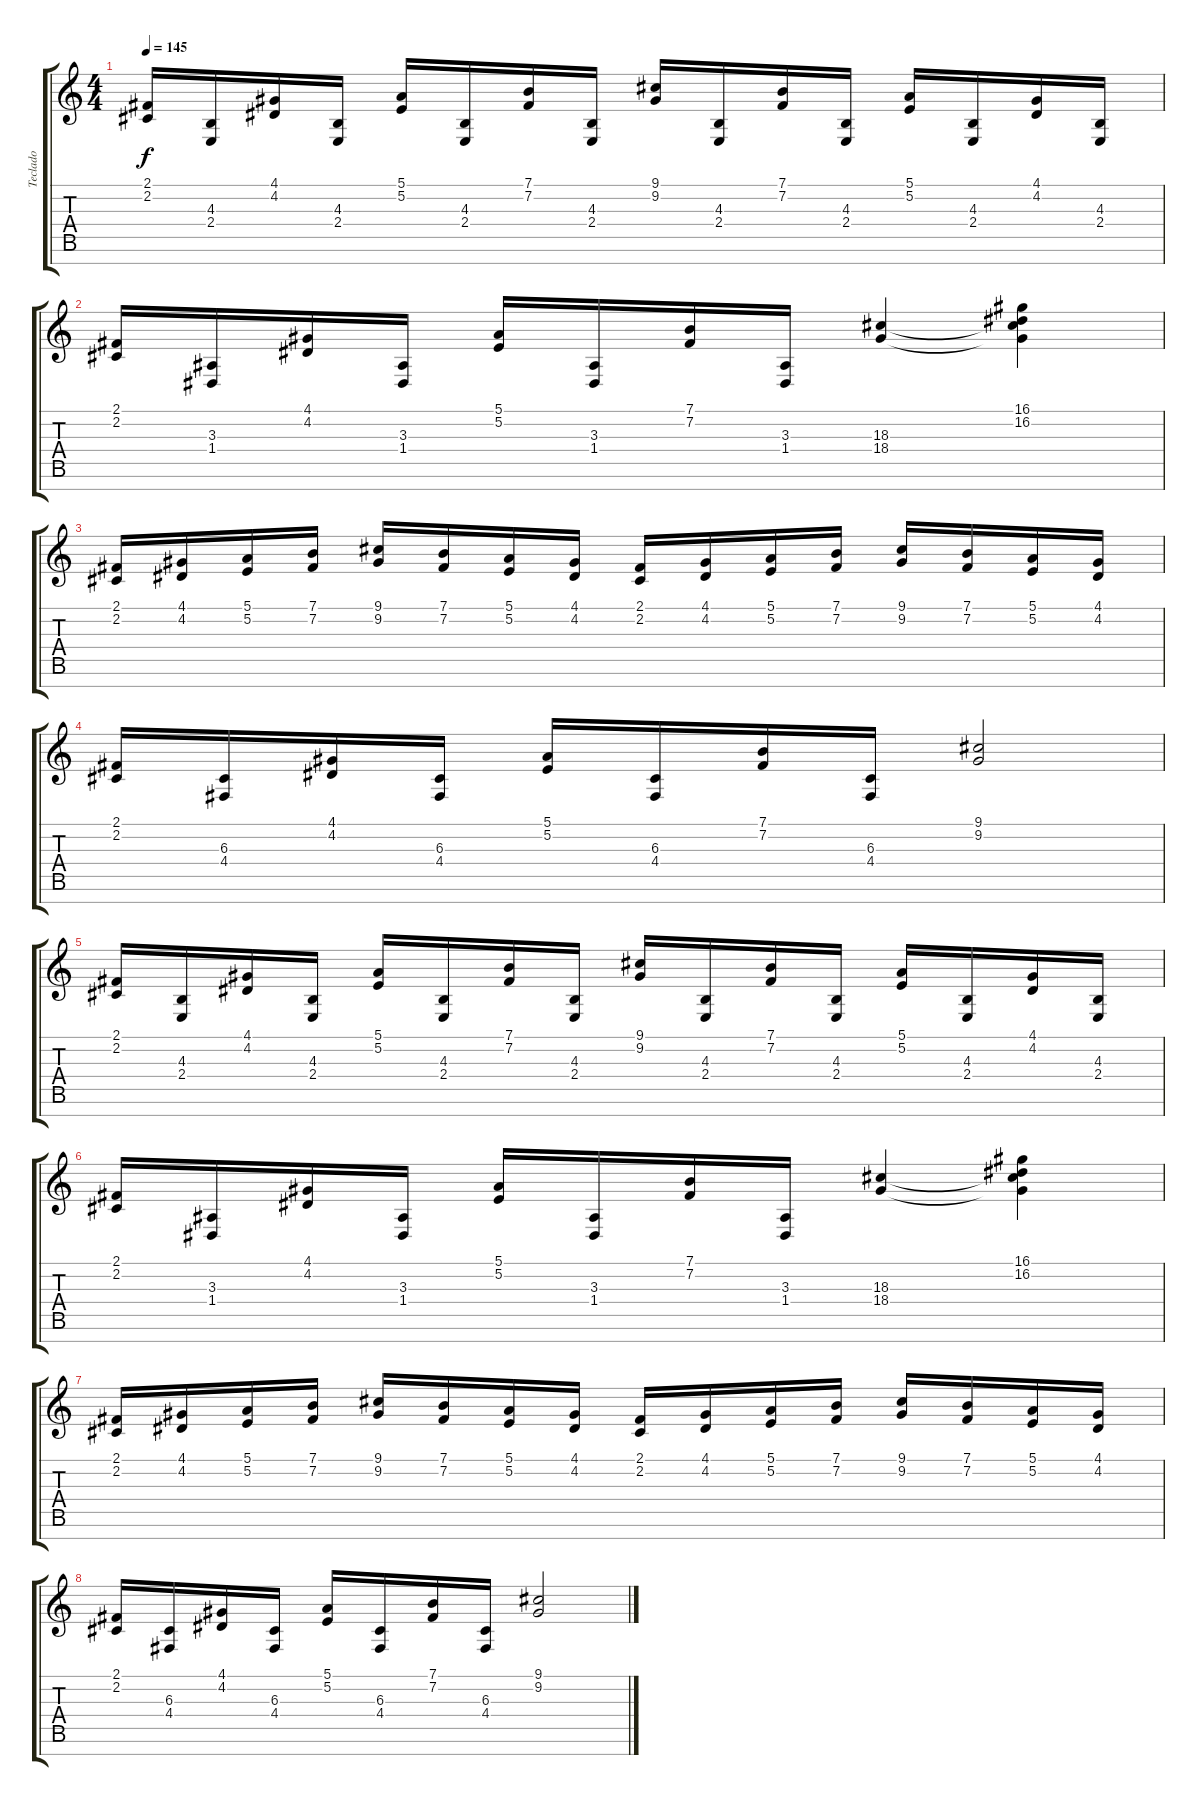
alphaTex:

\track ("Teclado" "Teclado") {instrument stringensemble1}
\staff {score tabs}
\tuning (E4 B3 G3 D3 A2 E2 B1) {hide}
\ts (4 4)
\tempo 145
\clef g2
\ks c
(2.1 2.2).16{dy f} (4.3 2.4).16 (4.1 4.2).16 (4.3 2.4).16 (5.1 5.2).16 (4.3 2.4).16 (7.1 7.2).16 (4.3 2.4).16 (9.1 9.2).16 (4.3 2.4).16 (7.1 7.2).16 (4.3 2.4).16 (5.1 5.2).16 (4.3 2.4).16 (4.1 4.2).16 (4.3 2.4).16 |
(2.1 2.2).16 (3.3 1.4).16 (4.1 4.2).16 (3.3 1.4).16 (5.1 5.2).16 (3.3 1.4).16 (7.1 7.2).16 (3.3 1.4).16 (18.3 18.4).4 (16.1 16.2 18.3{t} 18.4{t}).4 |
(2.1 2.2).16 (4.1 4.2).16 (5.1 5.2).16 (7.1 7.2).16 (9.1 9.2).16 (7.1 7.2).16 (5.1 5.2).16 (4.1 4.2).16 (2.1 2.2).16 (4.1 4.2).16 (5.1 5.2).16 (7.1 7.2).16 (9.1 9.2).16 (7.1 7.2).16 (5.1 5.2).16 (4.1 4.2).16 |
(2.1 2.2).16 (6.3 4.4).16 (4.1 4.2).16 (6.3 4.4).16 (5.1 5.2).16 (6.3 4.4).16 (7.1 7.2).16 (6.3 4.4).16 (9.1 9.2).2 |
(2.1 2.2).16 (4.3 2.4).16 (4.1 4.2).16 (4.3 2.4).16 (5.1 5.2).16 (4.3 2.4).16 (7.1 7.2).16 (4.3 2.4).16 (9.1 9.2).16 (4.3 2.4).16 (7.1 7.2).16 (4.3 2.4).16 (5.1 5.2).16 (4.3 2.4).16 (4.1 4.2).16 (4.3 2.4).16 |
(2.1 2.2).16 (3.3 1.4).16 (4.1 4.2).16 (3.3 1.4).16 (5.1 5.2).16 (3.3 1.4).16 (7.1 7.2).16 (3.3 1.4).16 (18.3 18.4).4 (16.1 16.2 18.3{t} 18.4{t}).4 |
(2.1 2.2).16 (4.1 4.2).16 (5.1 5.2).16 (7.1 7.2).16 (9.1 9.2).16 (7.1 7.2).16 (5.1 5.2).16 (4.1 4.2).16 (2.1 2.2).16 (4.1 4.2).16 (5.1 5.2).16 (7.1 7.2).16 (9.1 9.2).16 (7.1 7.2).16 (5.1 5.2).16 (4.1 4.2).16 |
(2.1 2.2).16 (6.3 4.4).16 (4.1 4.2).16 (6.3 4.4).16 (5.1 5.2).16 (6.3 4.4).16 (7.1 7.2).16 (6.3 4.4).16 (9.1 9.2).2
